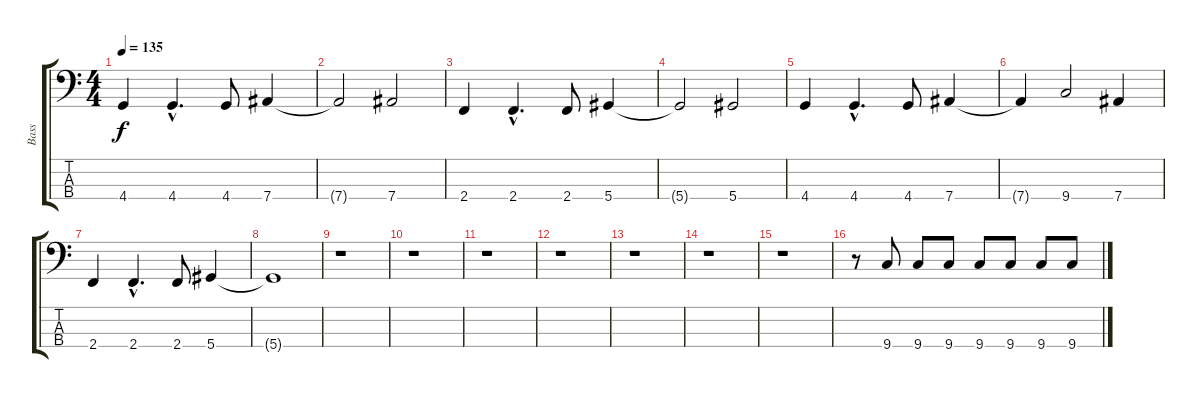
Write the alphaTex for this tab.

\track ("Bass" "Bass") {instrument electricbasspick}
\staff {score tabs}
\tuning (Gb2 Db2 Ab1 Eb1) {hide}
\ts (4 4)
\tempo 135
\clef f4
\ks c
4.4.4{dy f} 4.4{hac}.4{d} 4.4.8 7.4.4 |
7.4{t}.2 7.4.2 |
2.4.4 2.4{hac}.4{d} 2.4.8 5.4.4 |
5.4{t}.2 5.4.2 |
4.4.4 4.4{hac}.4{d} 4.4.8 7.4.4 |
7.4{t}.4 9.4.2 7.4.4 |
2.4.4 2.4{hac}.4{d} 2.4.8 5.4.4 |
5.4{t}.1 |
r.1 |
r.1 |
r.1 |
r.1 |
r.1 |
r.1 |
r.1 |
r.8 9.4.8 9.4.8 9.4.8 9.4.8 9.4.8 9.4.8 9.4.8
